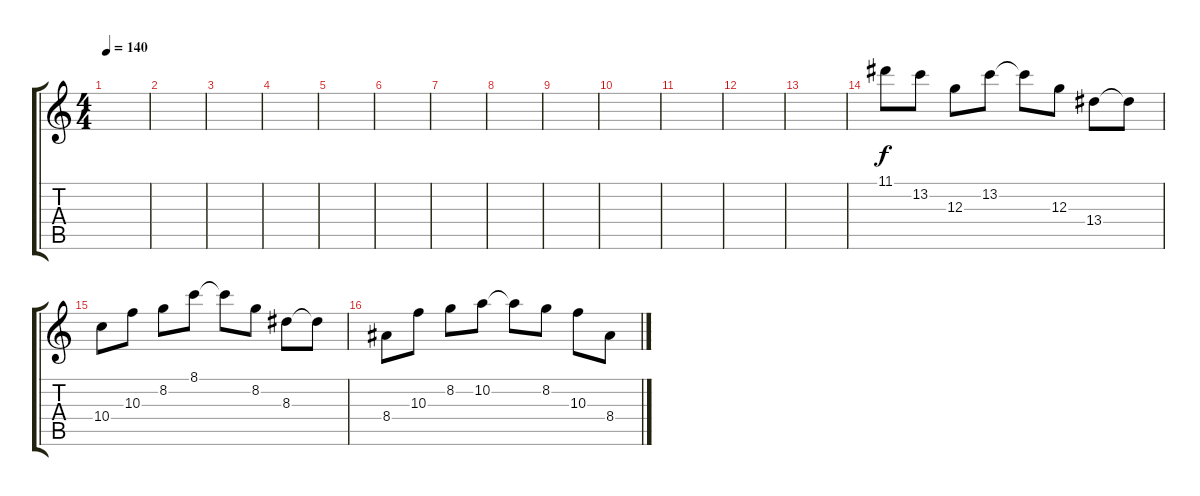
\track "" {instrument acousticguitarsteel}
\staff {score tabs}
\tuning (E4 B3 G3 D3 A2 E2) {hide}
\ts (4 4)
\tempo 140
\clef g2
\ks c
|
|
|
|
|
|
|
|
|
|
|
|
|
11.1.8 13.2.8 12.3.8 13.2.8 13.2{t}.8 12.3.8 13.4.8 13.4{t}.8 |
10.4.8 10.3.8 8.2.8 8.1.8 8.1{t}.8 8.2.8 8.3.8 8.3{t}.8 |
8.4.8 10.3.8 8.2.8 10.2.8 10.2{t}.8 8.2.8 10.3.8 8.4.8
